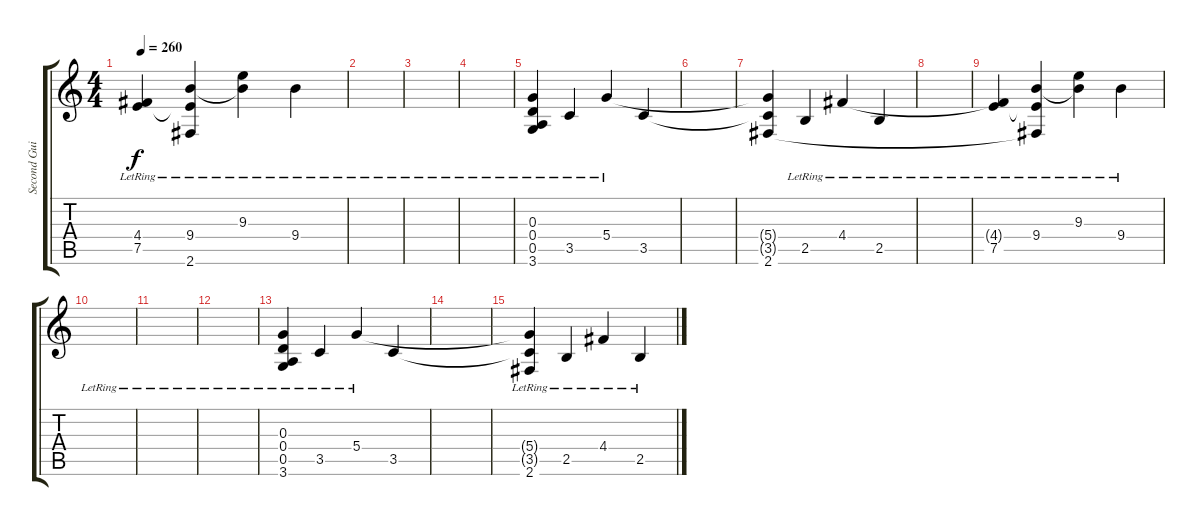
\track ("Second Guitar - Oren Lutenberg" "Second Gui") {instrument electricguitarjazz}
\staff {score tabs}
\tuning (E4 B3 G3 D3 A2 E2) {hide}
\ts (4 4)
\tempo 260
\clef g2
\ks c
(4.4{t} 7.5{lr}).4{dy f} (9.4{lr} 7.5{t} 2.6{t}).4 (9.3{lr} 9.4{t}).4 9.4{lr}.4 |
|
|
|
(0.3 0.4 0.5 3.6{lr}).4 3.5{lr}.4 5.4{lr}.4 3.5.4 |
|
(5.4{t} 3.5{t} 2.6).4 2.5{lr}.4 4.4{lr}.4 2.5{lr}.4 |
|
(4.4{t} 7.5{lr}).4 (9.4{lr} 7.5{t} 2.6{t}).4 (9.3{lr} 9.4{t}).4 9.4{lr}.4 |
|
|
|
(0.3 0.4 0.5 3.6{lr}).4 3.5{lr}.4 5.4{lr}.4 3.5.4 |
|
(5.4{t} 3.5{t} 2.6{lr}).4 2.5{lr}.4 4.4{lr}.4 2.5{lr}.4
